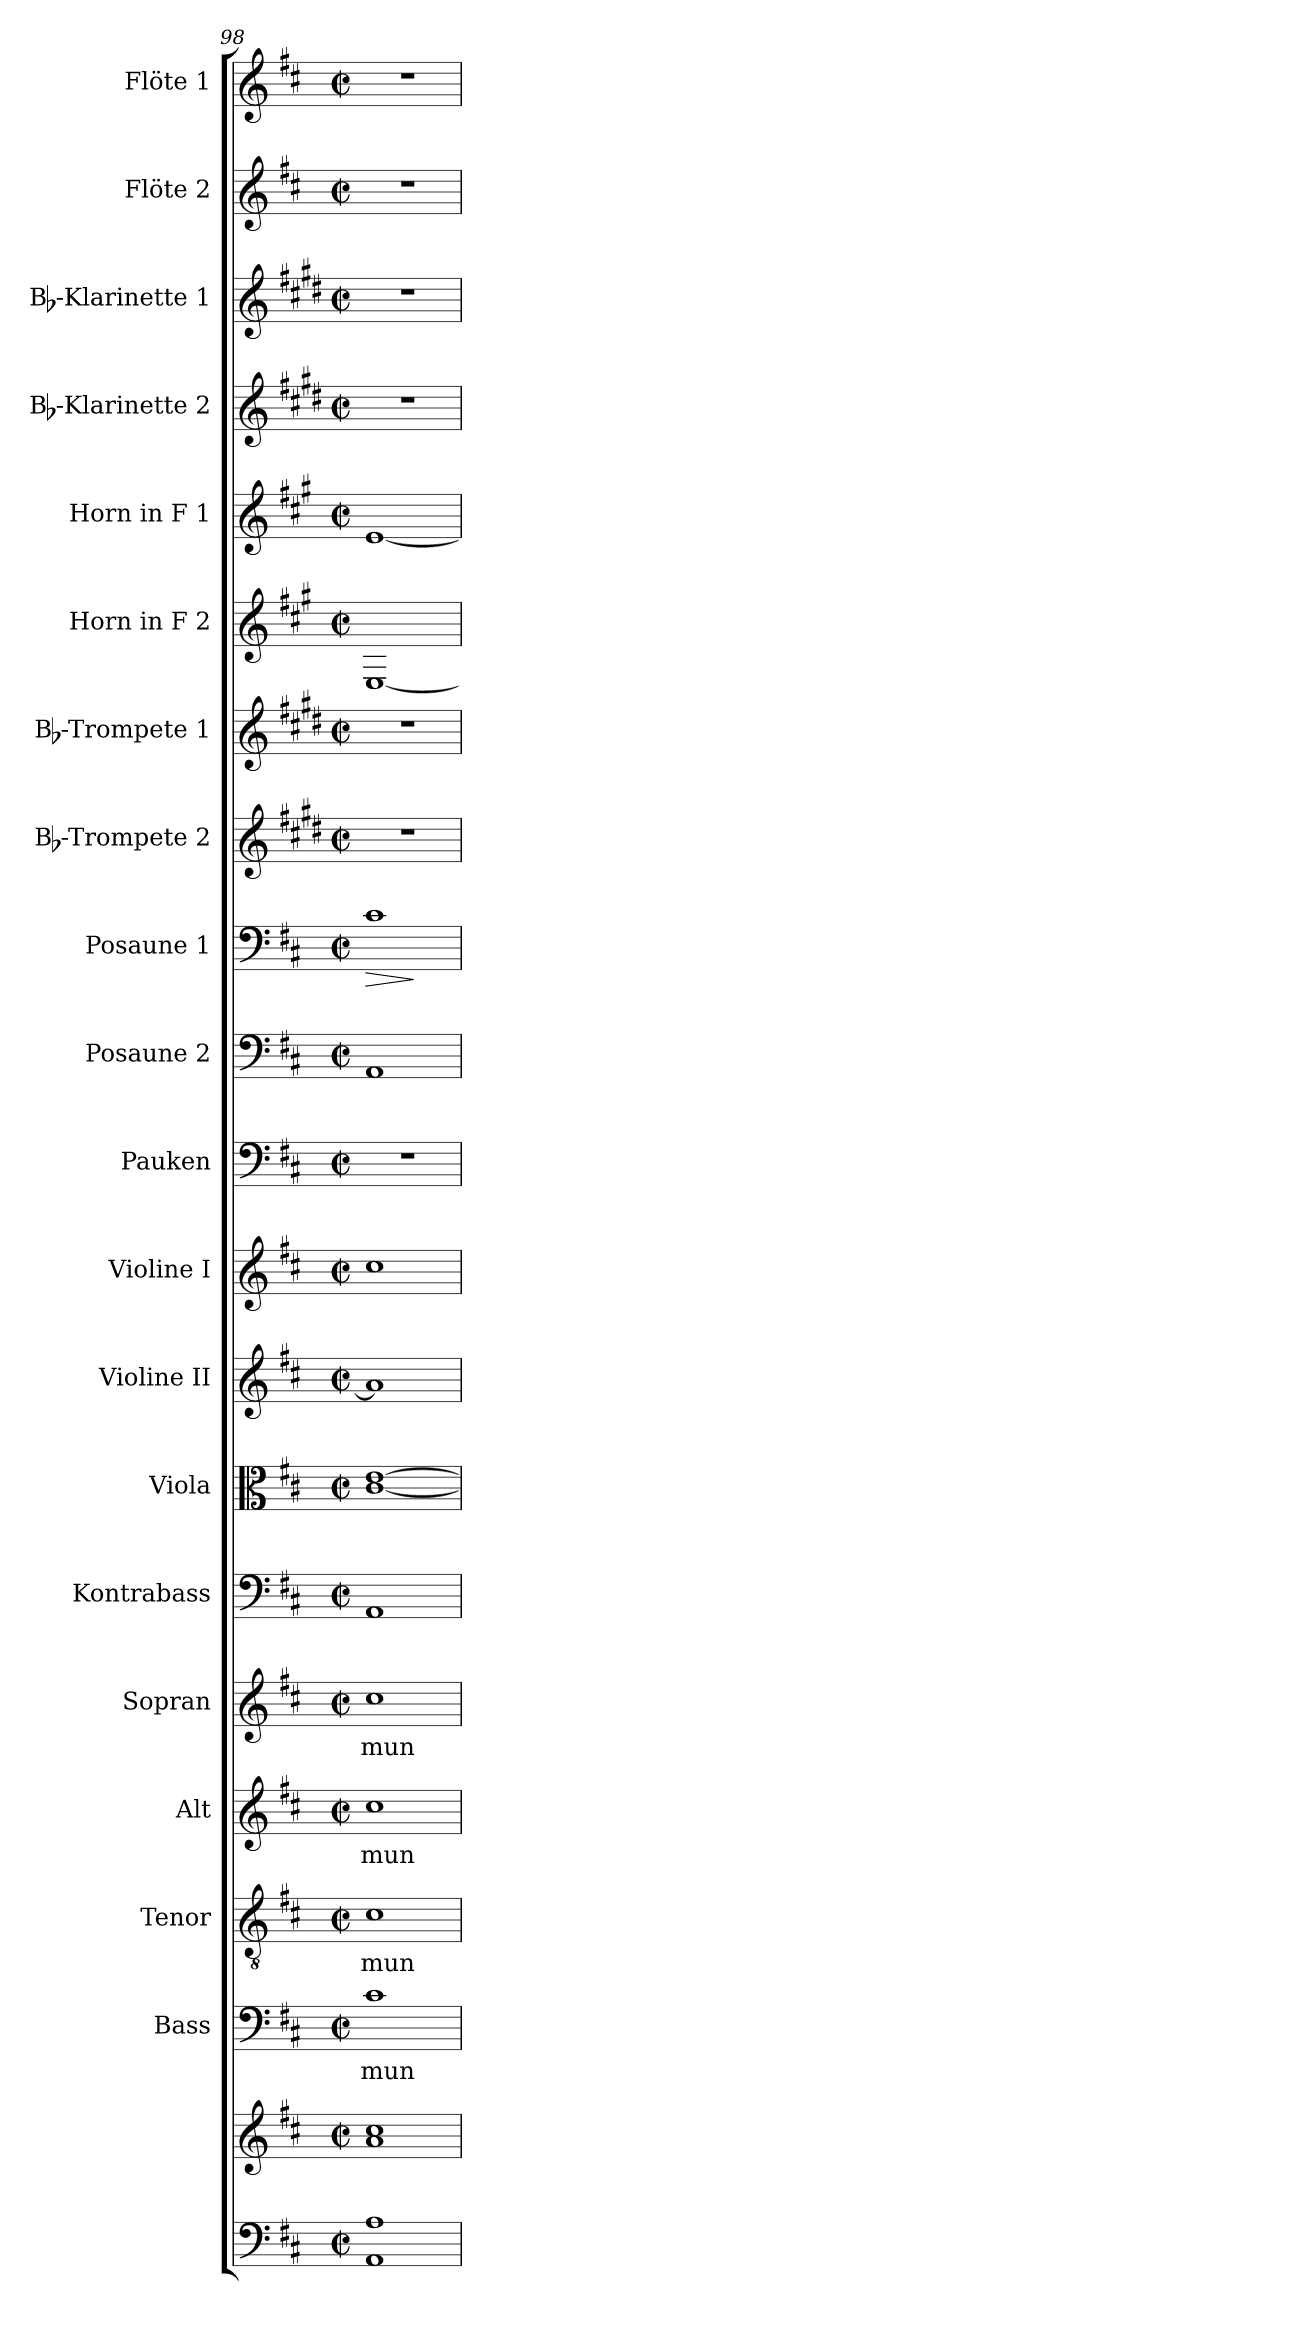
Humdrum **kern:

**kern	**kern	**kern	**text	**kern	**text	**kern	**text	**kern	**text	**kern	**kern	**kern	**kern	**kern	**kern	**kern	**dynam	**kern	**kern	**kern	**kern	**kern	**kern	**kern	**kern
*part20	*part20	*part19	*part19	*part18	*part18	*part17	*part17	*part16	*part16	*part15	*part14	*part13	*part12	*part11	*part10	*part9	*part9	*part8	*part7	*part6	*part5	*part4	*part3	*part2	*part1
*staff21	*staff20	*staff19	*staff19	*staff18	*staff18	*staff17	*staff17	*staff16	*staff16	*staff15	*staff14	*staff13	*staff12	*staff11	*staff10	*staff9	*staff9	*staff8	*staff7	*staff6	*staff5	*staff4	*staff3	*staff2	*staff1
*	*	*I"Bass	*	*I"Tenor	*	*I"Alt	*	*I"Sopran	*	*I"Kontrabass	*I"Viola	*I"Violine II	*I"Violine I	*I"Pauken	*I"Posaune 2	*I"Posaune 1	*	*I"Bb-Trompete 2	*I"Bb-Trompete 1	*I"Horn in F 2	*I"Horn in F 1	*I"Bb-Klarinette 2	*I"Bb-Klarinette 1	*I"Flöte 2	*I"Flöte 1
*	*	*I'B.	*	*I'T.	*	*I'A.	*	*I'S.	*	*I'Kb.	*I'Vla.	*I'Vl. II	*I'Vl. I	*I'Pk.	*I'Pos. 2	*I'Pos. 1	*	*I'Bb Trp. 2	*I'Bb Trp. 1	*	*	*I'Bb Kl. 2	*I'Bb Kl. 1	*I'Fl. 2	*I'Fl. 1
*clefF4	*clefG2	*clefF4	*	*clefGv2	*	*clefG2	*	*clefG2	*	*clefF4	*clefC3	*clefG2	*clefG2	*clefF4	*clefF4	*clefF4	*	*clefG2	*clefG2	*clefG2	*clefG2	*clefG2	*clefG2	*clefG2	*clefG2
*	*	*	*	*	*	*	*	*	*	*ITrd7c12	*	*	*	*	*	*	*	*ITrd1c2	*ITrd1c2	*ITrd4c7	*ITrd4c7	*ITrd1c2	*ITrd1c2	*	*
*k[f#c#]	*k[f#c#]	*k[f#c#]	*	*k[f#c#]	*	*k[f#c#]	*	*k[f#c#]	*	*k[f#c#]	*k[f#c#]	*k[f#c#]	*k[f#c#]	*k[f#c#]	*k[f#c#]	*k[f#c#]	*	*k[f#c#]	*k[f#c#]	*k[f#c#]	*k[f#c#]	*k[f#c#]	*k[f#c#]	*k[f#c#]	*k[f#c#]
*D:	*D:	*D:	*	*D:	*	*D:	*	*D:	*	*D:	*D:	*D:	*D:	*D:	*D:	*D:	*	*D:	*D:	*D:	*D:	*D:	*D:	*D:	*D:
*M2/2	*M2/2	*M2/2	*	*M2/2	*	*M2/2	*	*M2/2	*	*M2/2	*M2/2	*M2/2	*M2/2	*M2/2	*M2/2	*M2/2	*	*M2/2	*M2/2	*M2/2	*M2/2	*M2/2	*M2/2	*M2/2	*M2/2
*met(c|)	*met(c|)	*met(c|)	*	*met(c|)	*	*met(c|)	*	*met(c|)	*	*met(c|)	*met(c|)	*met(c|)	*met(c|)	*met(c|)	*met(c|)	*met(c|)	*	*met(c|)	*met(c|)	*met(c|)	*met(c|)	*met(c|)	*met(c|)	*met(c|)	*met(c|)
=98	=98	=98	=98	=98	=98	=98	=98	=98	=98	=98	=98	=98	=98	=98	=98	=98	=98	=98	=98	=98	=98	=98	=98	=98	=98
!	!	!	!LO:LY:b	!	!LO:LY:b	!	!LO:LY:b	!	!LO:LY:b	!	!	!	!	!	!	!	!LO:HP:b	!	!	!	!	!	!	!	!
1AA 1A	1a 1cc#	1c#	mun-	1c#	mun-	1cc#	mun-	1cc#	mun-	1AAA	[1c# [1e	1a]	1cc#	1r	1AA	1c#	>	1r	1r	[1AA	[1A	1r	1r	1r	1r
.	.	.	.	.	.	.	.	.	.	.	.	.	.	.	.	.	]	.	.	.	.	.	.	.	.
=	=	=	=	=	=	=	=	=	=	=	=	=	=	=	=	=	=	=	=	=	=	=	=	=	=
*-	*-	*-	*-	*-	*-	*-	*-	*-	*-	*-	*-	*-	*-	*-	*-	*-	*-	*-	*-	*-	*-	*-	*-	*-	*-
